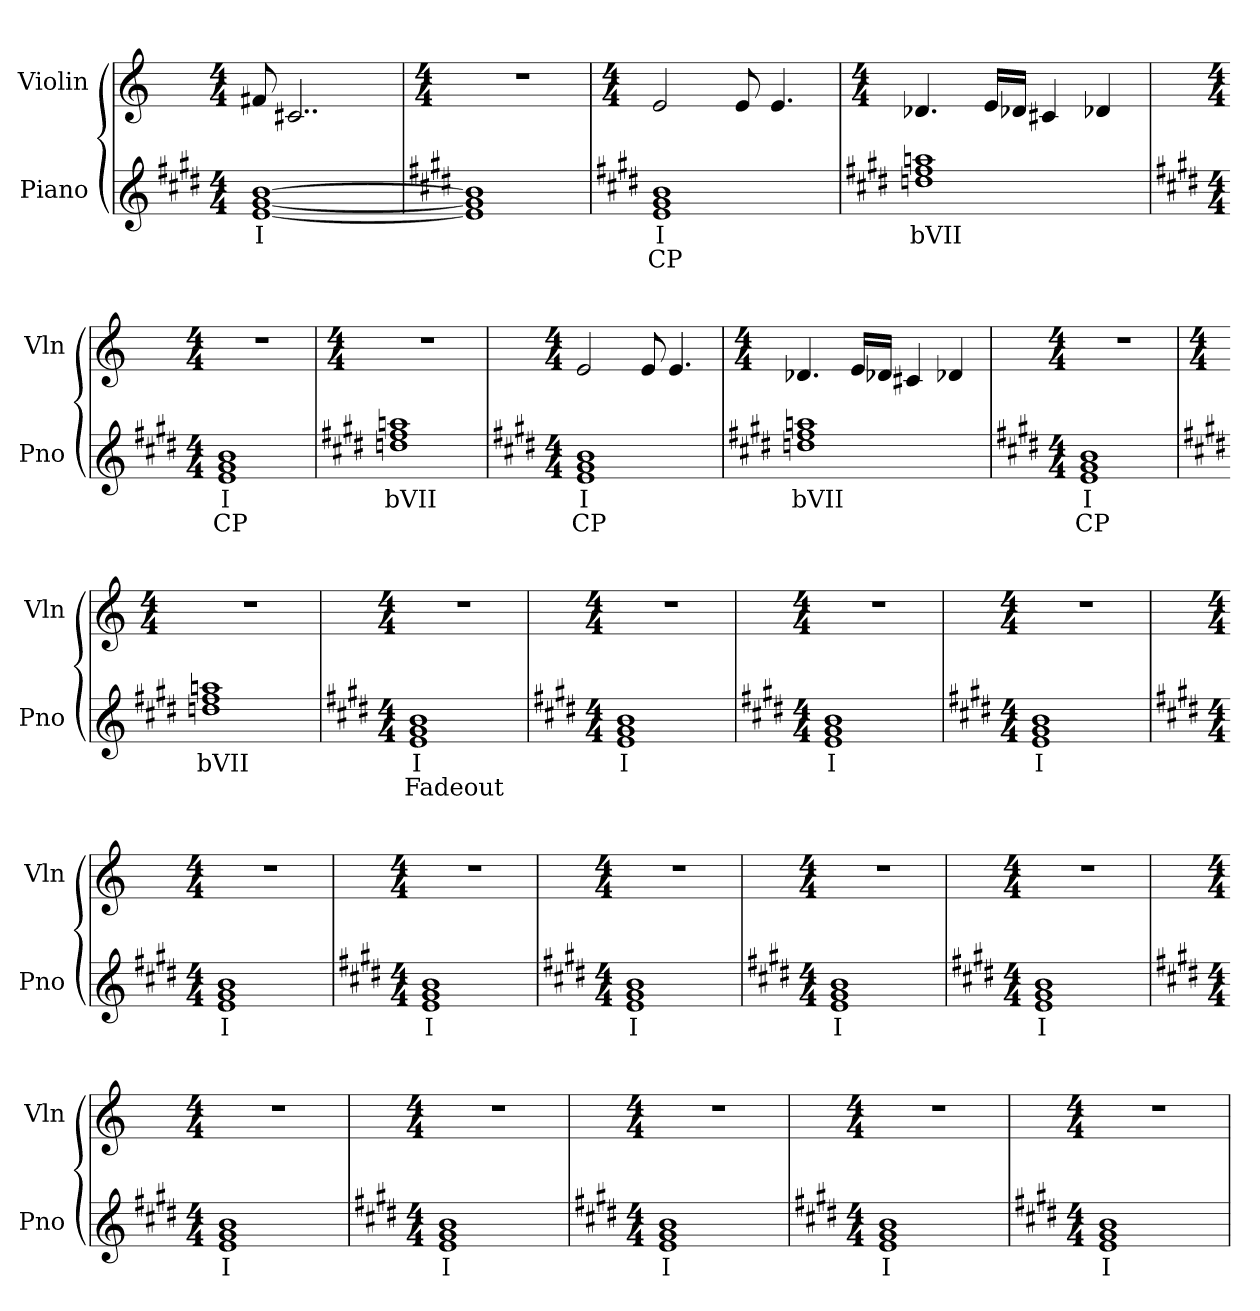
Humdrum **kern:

**kern	**text	**text	**kern
*part2	*part2	*part2	*part1
*staff2	*staff2	*staff2	*staff1
*I"Piano	*	*	*I"Violin
*I'Pno	*	*	*I'Vln
*k[f#c#g#d#]	*	*	*
*E:	*	*	*
*M4/4	*	*	*M4/4
=	=	=	=
[1e [1g# [1b	I	.	8f#X
.	.	.	2..c#X
=	=	=	=
*k[f#c#g#d#]	*	*	*
*E:	*	*	*
*	*	*	*M4/4
1e] 1g#] 1b]	.	.	1r
=	=	=	=
*k[f#c#g#d#]	*	*	*
*E:	*	*	*
*	*	*	*M4/4
1e 1g# 1b	I	CP	2e
.	.	.	8e
.	.	.	4.e
=	=	=	=
*k[f#c#g#d#]	*	*	*
*E:	*	*	*
*	*	*	*M4/4
1ddn 1ff# 1aan	bVII	.	4.d-X
.	.	.	16eLL
.	.	.	16d-XJJ
.	.	.	4c#X
.	.	.	4d-X
=	=	=	=
*k[f#c#g#d#]	*	*	*
*E:	*	*	*
*M4/4	*	*	*M4/4
1e 1g# 1b	I	CP	1r
=	=	=	=
*k[f#c#g#d#]	*	*	*
*E:	*	*	*
*	*	*	*M4/4
1ddn 1ff# 1aan	bVII	.	1r
=	=	=	=
*k[f#c#g#d#]	*	*	*
*E:	*	*	*
*M4/4	*	*	*M4/4
1e 1g# 1b	I	CP	2e
.	.	.	8e
.	.	.	4.e
=	=	=	=
*k[f#c#g#d#]	*	*	*
*E:	*	*	*
*	*	*	*M4/4
1ddn 1ff# 1aan	bVII	.	4.d-X
.	.	.	16eLL
.	.	.	16d-XJJ
.	.	.	4c#X
.	.	.	4d-X
=	=	=	=
*k[f#c#g#d#]	*	*	*
*E:	*	*	*
*M4/4	*	*	*M4/4
1e 1g# 1b	I	CP	1r
=	=	=	=
*k[f#c#g#d#]	*	*	*
*E:	*	*	*
*	*	*	*M4/4
1ddn 1ff# 1aan	bVII	.	1r
=	=	=	=
*k[f#c#g#d#]	*	*	*
*E:	*	*	*
*M4/4	*	*	*M4/4
1e 1g# 1b	I	Fadeout	1r
=	=	=	=
*k[f#c#g#d#]	*	*	*
*E:	*	*	*
*M4/4	*	*	*M4/4
1e 1g# 1b	I	.	1r
=	=	=	=
*k[f#c#g#d#]	*	*	*
*E:	*	*	*
*M4/4	*	*	*M4/4
1e 1g# 1b	I	.	1r
=	=	=	=
*k[f#c#g#d#]	*	*	*
*E:	*	*	*
*M4/4	*	*	*M4/4
1e 1g# 1b	I	.	1r
=	=	=	=
*k[f#c#g#d#]	*	*	*
*E:	*	*	*
*M4/4	*	*	*M4/4
1e 1g# 1b	I	.	1r
=	=	=	=
*k[f#c#g#d#]	*	*	*
*E:	*	*	*
*M4/4	*	*	*M4/4
1e 1g# 1b	I	.	1r
=	=	=	=
*k[f#c#g#d#]	*	*	*
*E:	*	*	*
*M4/4	*	*	*M4/4
1e 1g# 1b	I	.	1r
=	=	=	=
*k[f#c#g#d#]	*	*	*
*E:	*	*	*
*M4/4	*	*	*M4/4
1e 1g# 1b	I	.	1r
=	=	=	=
*k[f#c#g#d#]	*	*	*
*E:	*	*	*
*M4/4	*	*	*M4/4
1e 1g# 1b	I	.	1r
=	=	=	=
*k[f#c#g#d#]	*	*	*
*E:	*	*	*
*M4/4	*	*	*M4/4
1e 1g# 1b	I	.	1r
=	=	=	=
*k[f#c#g#d#]	*	*	*
*E:	*	*	*
*M4/4	*	*	*M4/4
1e 1g# 1b	I	.	1r
=	=	=	=
*k[f#c#g#d#]	*	*	*
*E:	*	*	*
*M4/4	*	*	*M4/4
1e 1g# 1b	I	.	1r
=	=	=	=
*k[f#c#g#d#]	*	*	*
*E:	*	*	*
*M4/4	*	*	*M4/4
1e 1g# 1b	I	.	1r
=	=	=	=
*k[f#c#g#d#]	*	*	*
*E:	*	*	*
*M4/4	*	*	*M4/4
1e 1g# 1b	I	.	1r
=	=	=	=
*-	*-	*-	*-
